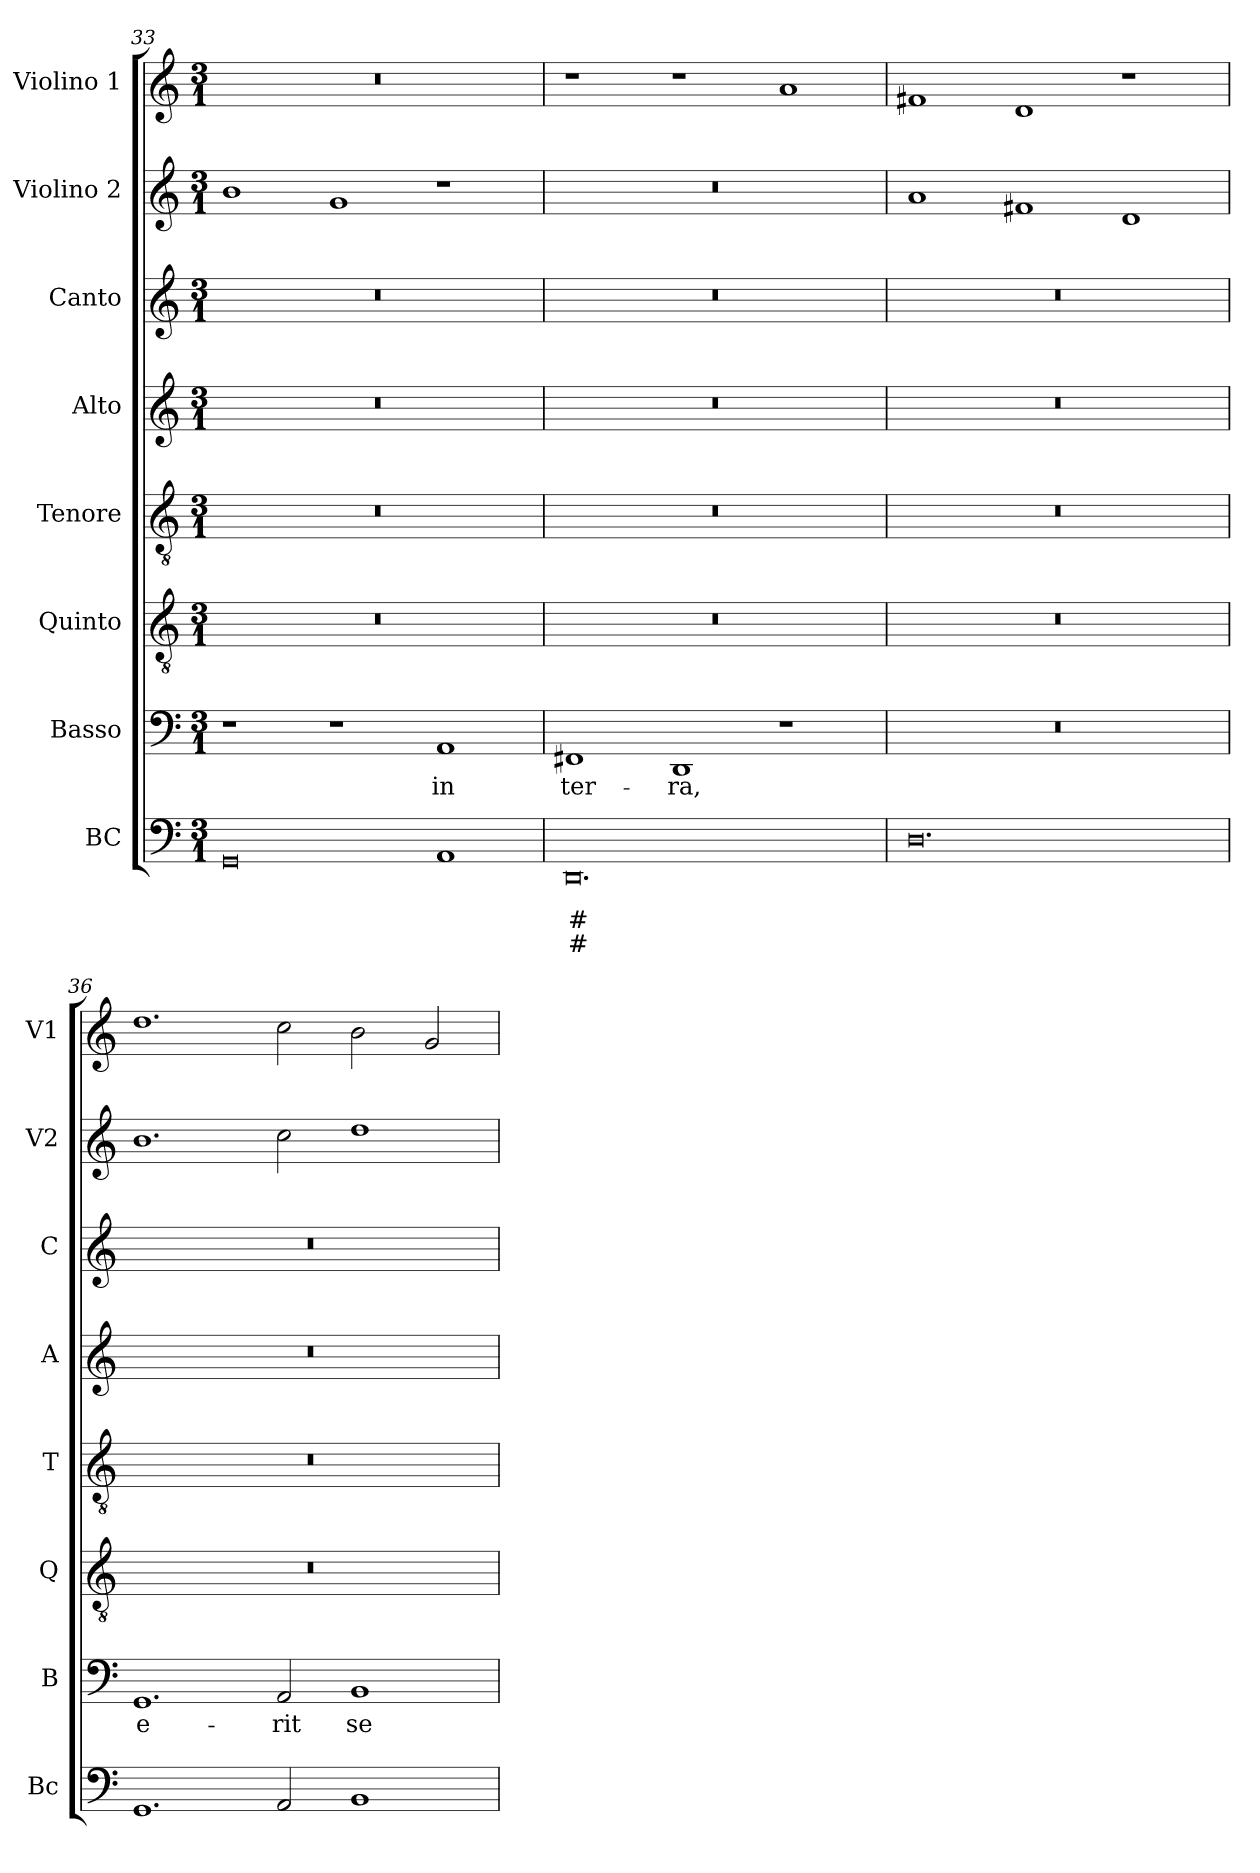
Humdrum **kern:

**kern	**text	**text	**text	**kern	**text	**kern	**kern	**kern	**kern	**kern	**kern
*part8	*part8	*part8	*part8	*part7	*part7	*part6	*part5	*part4	*part3	*part2	*part1
*staff8	*staff8	*staff8	*staff8	*staff7	*staff7	*staff6	*staff5	*staff4	*staff3	*staff2	*staff1
*I"BC	*	*	*	*I"Basso	*	*I"Quinto	*I"Tenore	*I"Alto	*I"Canto	*I"Violino 2	*I"Violino 1
*I'Bc	*	*	*	*I'B	*	*I'Q	*I'T	*I'A	*I'C	*I'V2	*I'V1
*clefF4	*	*	*	*clefF4	*	*clefGv2	*clefGv2	*clefG2	*clefG2	*clefG2	*clefG2
*k[]	*	*	*	*k[]	*	*k[]	*k[]	*k[]	*k[]	*k[]	*k[]
*C:	*	*	*	*C:	*	*C:	*C:	*C:	*C:	*C:	*C:
*M3/1	*	*	*	*M3/1	*	*M3/1	*M3/1	*M3/1	*M3/1	*M3/1	*M3/1
=33	=33	=33	=33	=33	=33	=33	=33	=33	=33	=33	=33
0GG	.	.	.	1r	.	0.r	0.r	0.r	0.r	1b	0.r
.	.	.	.	1r	.	.	.	.	.	1g	.
!	!	!	!	!	!LO:LY:b	!	!	!	!	!	!
1AA	.	.	.	1AA	in	.	.	.	.	1r	.
=34	=34	=34	=34	=34	=34	=34	=34	=34	=34	=34	=34
!	!	!LO:LY:b	!LO:LY:b	!	!LO:LY:b	!	!	!	!	!	!
0.DD	.	#	#	1FF#X	ter-	0.r	0.r	0.r	0.r	0.r	1r
!	!	!	!	!	!LO:LY:b	!	!	!	!	!	!
.	.	.	.	1DD	-ra,	.	.	.	.	.	1r
.	.	.	.	1r	.	.	.	.	.	.	1a
!!LO:PB:g=z
=35	=35	=35	=35	=35	=35	=35	=35	=35	=35	=35	=35
0.D	.	.	.	0.r	.	0.r	0.r	0.r	0.r	1a	1f#X
.	.	.	.	.	.	.	.	.	.	1f#X	1d
.	.	.	.	.	.	.	.	.	.	1d	1r
=36	=36	=36	=36	=36	=36	=36	=36	=36	=36	=36	=36
!	!	!	!	!	!LO:LY:b	!	!	!	!	!	!
1.GG	.	.	.	1.GG	e-	0.r	0.r	0.r	0.r	1.b	1.dd
!	!	!	!	!	!LO:LY:b	!	!	!	!	!	!
2AA/	.	.	.	2AA/	-rit	.	.	.	.	2cc\	2cc\
!	!	!	!	!	!LO:LY:b	!	!	!	!	!	!
1BB	.	.	.	1BB	se-	.	.	.	.	1dd	2b\
.	.	.	.	.	.	.	.	.	.	.	2g/
=	=	=	=	=	=	=	=	=	=	=	=
*-	*-	*-	*-	*-	*-	*-	*-	*-	*-	*-	*-
